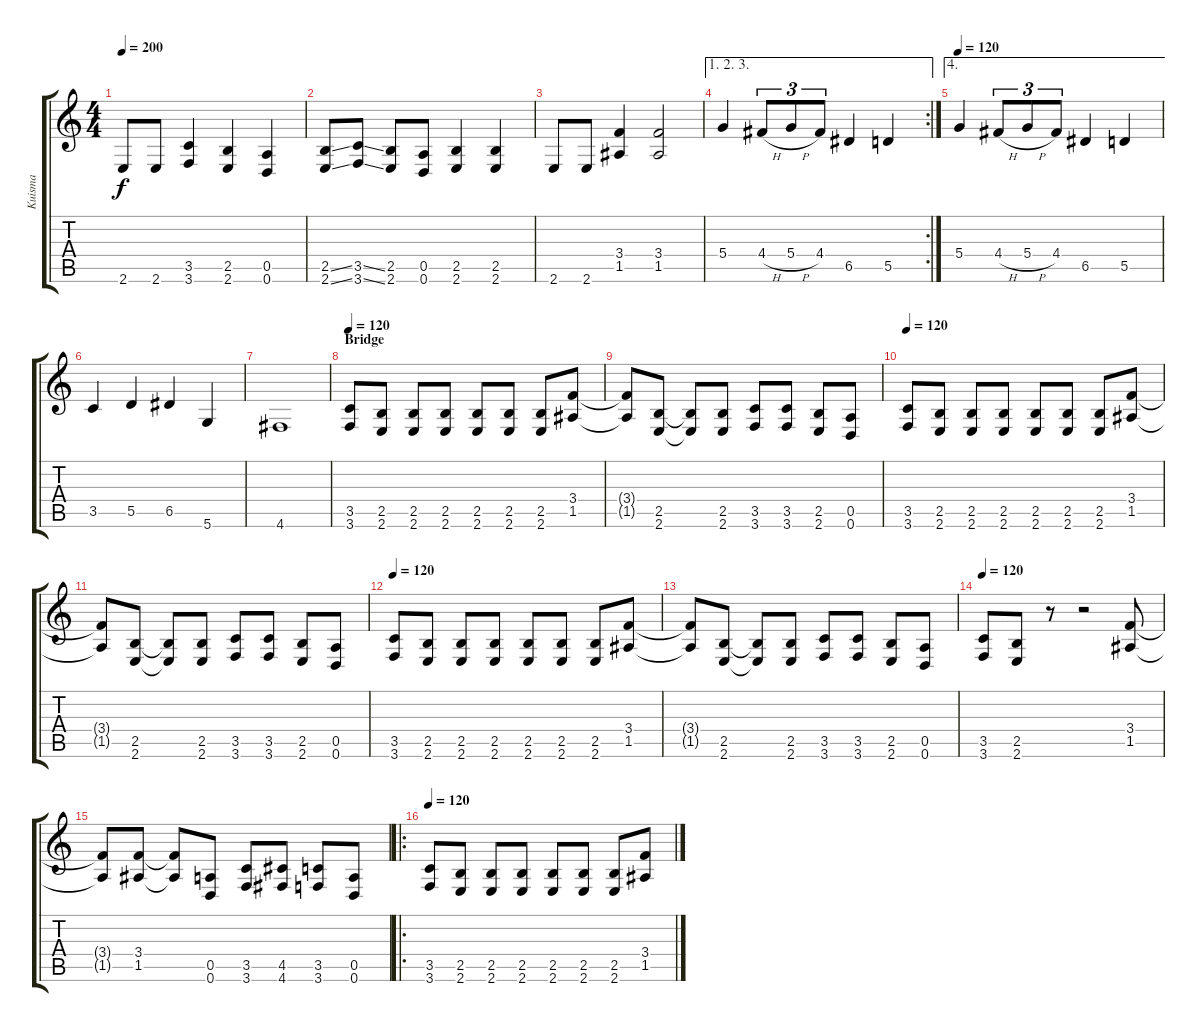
\track ("Kuisma" "Kuisma") {instrument distortionguitar}
\staff {score tabs}
\tuning (E4 B3 G3 D3 A2 D2) {hide}
\ts (4 4)
\tempo 200
\clef g2
\ks c
2.6.8{dy f} 2.6.8 (3.5 3.6).4 (2.5 2.6).4 (0.5 0.6).4 |
(2.5{ss} 2.6{ss}).8 (3.5{ss} 3.6{ss}).8 (2.5 2.6).8 (0.5 0.6).8 (2.5 2.6).4 (2.5 2.6).4 |
2.6.8 2.6.8 (3.4 1.5).4 (3.4 1.5).2 |
\ae (1 2 3)
\rc 2
5.4.4 4.4{h}.8{tu (3 2)} 5.4{h}.8{tu (3 2)} 4.4.8{tu (3 2)} 6.5.4 5.5.4 |
\ae 4
\tempo 120
5.4.4 4.4{h}.8{tu (3 2)} 5.4{h}.8{tu (3 2)} 4.4.8{tu (3 2)} 6.5.4 5.5.4 |
3.5.4 5.5.4 6.5.4 5.6.4 |
4.6.1 |
\section ("" "Bridge")
\tempo 120
(3.5 3.6).8 (2.5 2.6).8 (2.5 2.6).8 (2.5 2.6).8 (2.5 2.6).8 (2.5 2.6).8 (2.5 2.6).8 (3.4 1.5).8 |
(3.4{t} 1.5{t}).8 (2.5 2.6).8 (2.5{t} 2.6{t}).8 (2.5 2.6).8 (3.5 3.6).8 (3.5 3.6).8 (2.5 2.6).8 (0.5 0.6).8 |
\tempo 120
(3.5 3.6).8 (2.5 2.6).8 (2.5 2.6).8 (2.5 2.6).8 (2.5 2.6).8 (2.5 2.6).8 (2.5 2.6).8 (3.4 1.5).8 |
(3.4{t} 1.5{t}).8 (2.5 2.6).8 (2.5{t} 2.6{t}).8 (2.5 2.6).8 (3.5 3.6).8 (3.5 3.6).8 (2.5 2.6).8 (0.5 0.6).8 |
\tempo 120
(3.5 3.6).8 (2.5 2.6).8 (2.5 2.6).8 (2.5 2.6).8 (2.5 2.6).8 (2.5 2.6).8 (2.5 2.6).8 (3.4 1.5).8 |
(3.4{t} 1.5{t}).8 (2.5 2.6).8 (2.5{t} 2.6{t}).8 (2.5 2.6).8 (3.5 3.6).8 (3.5 3.6).8 (2.5 2.6).8 (0.5 0.6).8 |
\tempo 120
(3.5 3.6).8 (2.5 2.6).8 r.8 r.2 (3.4 1.5).8 |
(3.4{t} 1.5{t}).8 (3.4 1.5).8 (3.4{t} 1.5{t}).8 (0.5 0.6).8 (3.5 3.6).8 (4.5 4.6).8 (3.5 3.6).8 (0.5 0.6).8 |
\ro
\tempo 120
(3.5 3.6).8 (2.5 2.6).8 (2.5 2.6).8 (2.5 2.6).8 (2.5 2.6).8 (2.5 2.6).8 (2.5 2.6).8 (3.4 1.5).8
